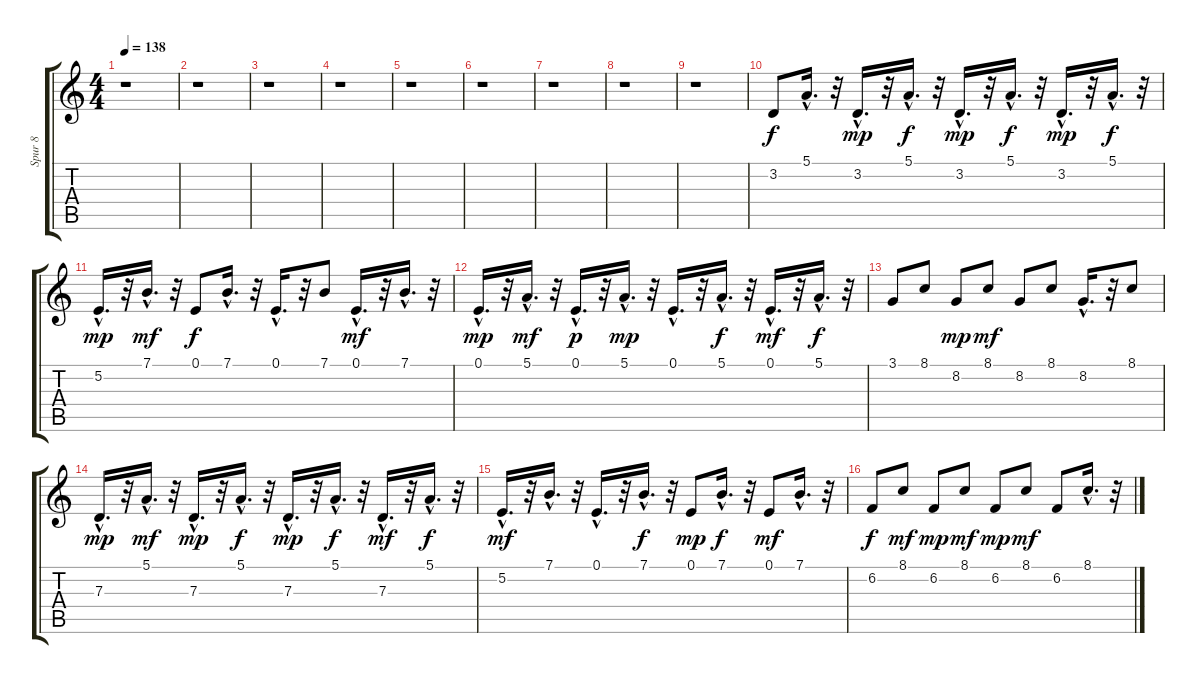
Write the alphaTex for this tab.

\track ("Spur 8" "Spur 8") {instrument lead1square}
\staff {score tabs}
\tuning (E4 B3 G3 D3 A2 E2) {hide}
\ts (4 4)
\tempo 138
\clef g2
\ks c
r.1{dy f} |
r.1 |
r.1 |
r.1 |
r.1 |
r.1 |
r.1 |
r.1 |
r.1 |
3.2.8 5.1{hac}.16{d} r.32 3.2{hac}.16{d dy mp} r.32 5.1{hac}.16{d dy f} r.32 3.2{hac}.16{d dy mp} r.32 5.1{hac}.16{d dy f} r.32 3.2{hac}.16{d dy mp} r.32 5.1{hac}.16{d dy f} r.32 |
5.2{hac}.16{d dy mp} r.32 7.1{hac}.16{d dy mf} r.32 0.1.8{dy f} 7.1{hac}.16{d} r.32 0.1{hac}.16{d} r.32 7.1.8 0.1{hac}.16{d dy mf} r.32 7.1{hac}.16{d} r.32 |
0.1{hac}.16{d dy mp} r.32 5.1{hac}.16{d dy mf} r.32 0.1{hac}.16{d dy p} r.32 5.1{hac}.16{d dy mp} r.32 0.1{hac}.16{d} r.32 5.1{hac}.16{d dy f} r.32 0.1{hac}.16{d dy mf} r.32 5.1{hac}.16{d dy f} r.32 |
3.1.8 8.1.8 8.2.8{dy mp} 8.1.8{dy mf} 8.2.8 8.1.8 8.2{hac}.16{d} r.32 8.1.8 |
7.3{hac}.16{d dy mp} r.32 5.1{hac}.16{d dy mf} r.32 7.3{hac}.16{d dy mp} r.32 5.1{hac}.16{d dy f} r.32 7.3{hac}.16{d dy mp} r.32 5.1{hac}.16{d dy f} r.32 7.3{hac}.16{d dy mf} r.32 5.1{hac}.16{d dy f} r.32 |
5.2{hac}.16{d dy mf} r.32 7.1{hac}.16{d} r.32 0.1{hac}.16{d} r.32 7.1{hac}.16{d dy f} r.32 0.1.8{dy mp} 7.1{hac}.16{d dy f} r.32 0.1.8{dy mf} 7.1{hac}.16{d} r.32 |
6.2.8{dy f} 8.1.8{dy mf} 6.2.8{dy mp} 8.1.8{dy mf} 6.2.8{dy mp} 8.1.8{dy mf} 6.2.8 8.1{hac}.16{d} r.32
